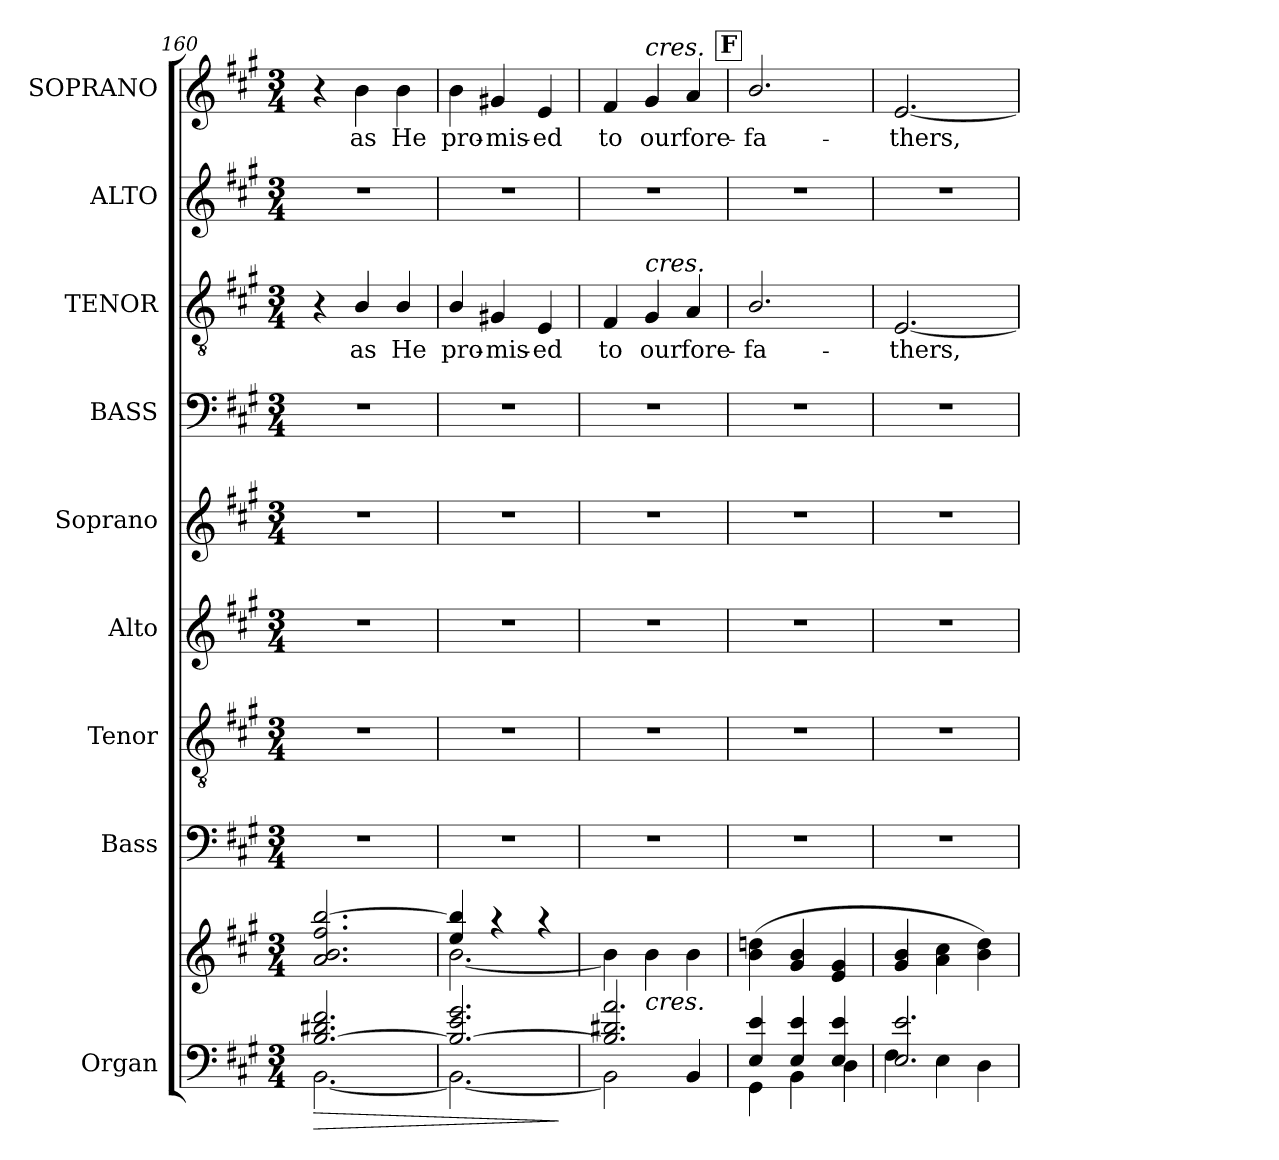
**kern	**kern	**dynam	**kern	**kern	**kern	**kern	**kern	**kern	**text	**kern	**kern	**text
*part9	*part9	*part9	*part8	*part7	*part6	*part5	*part4	*part3	*part3	*part2	*part1	*part1
*staff10	*staff9	*staff9/10	*staff8	*staff7	*staff6	*staff5	*staff4	*staff3	*staff3	*staff2	*staff1	*staff1
*I"Organ	*	*	*I"Bass	*I"Tenor	*I"Alto	*I"Soprano	*I"BASS	*I"TENOR	*	*I"ALTO	*I"SOPRANO	*
*I'Org.	*	*	*I'B.	*I'T.	*I'A.	*I'S.	*I'B.	*I'T.	*	*I'A.	*I'S.	*
*clefF4	*clefG2	*	*clefF4	*clefGv2	*clefG2	*clefG2	*clefF4	*clefGv2	*	*clefG2	*clefG2	*
*	*	*	*	*ITrd7c12	*	*	*	*ITrd7c12	*	*	*	*
*k[f#c#g#]	*k[f#c#g#]	*	*k[f#c#g#]	*k[f#c#g#]	*k[f#c#g#]	*k[f#c#g#]	*k[f#c#g#]	*k[f#c#g#]	*	*k[f#c#g#]	*k[f#c#g#]	*
*A:	*A:	*	*A:	*A:	*A:	*A:	*A:	*A:	*	*A:	*A:	*
*M3/4	*M3/4	*	*M3/4	*M3/4	*M3/4	*M3/4	*M3/4	*M3/4	*	*M3/4	*M3/4	*
=160	=160	=160	=160	=160	=160	=160	=160	=160	=160	=160	=160	=160
!	!	!LO:HP:b=2	!LO:N:vis=1	!LO:N:vis=1	!LO:N:vis=1	!LO:N:vis=1	!LO:N:vis=1	!	!	!LO:N:vis=1	!	!
*^	*	*	*	*	*	*	*	*	*	*	*	*
[2.Bi/ 2.d#Xi 2.f#i	[2.BBi\	2.ai/ 2.bi 2.ff#i [2.bbi	>	2.r	2.r	2.r	2.r	2.r	4r	.	2.r	4r	.
!	!	!	!	!	!	!	!	!	!	!LO:LY:b:color=#000000	!	!	!
!	!	!	!	!	!	!	!	!	!	!	!	!	!LO:LY:b:color=#000000
.	.	.	.	.	.	.	.	.	4BBi/	as	.	4bi\	as
!	!	!	!	!	!	!	!	!	!	!LO:LY:b:color=#000000	!	!	!
!	!	!	!	!	!	!	!	!	!	!	!	!	!LO:LY:b:color=#000000
.	.	.	.	.	.	.	.	.	4BBi/	He	.	4bi\	He
=161	=161	=161	=161	=161	=161	=161	=161	=161	=161	=161	=161	=161	=161
*	*	*^	*	*	*	*	*	*	*	*	*	*	*
!	!	!	!	!	!LO:N:vis=1	!LO:N:vis=1	!LO:N:vis=1	!LO:N:vis=1	!LO:N:vis=1	!	!	!	!	!
!	!	!	!	!	!	!	!	!	!	!	!LO:LY:b:color=#000000	!LO:N:vis=1	!	!
!	!	!	!	!	!	!	!	!	!	!	!	!	!	!LO:LY:b:color=#000000
2.Bi/_ 2.ei 2.g#i	2.BBi\_	4eei/ 4bbi]	[2.bi\	.	2.r	2.r	2.r	2.r	2.r	4BBi/	pro-	2.r	4bi\	pro-
!	!	!	!	!	!	!	!	!	!	!	!LO:LY:b:color=#000000	!	!	!
!	!	!	!	!	!	!	!	!	!	!	!	!	!	!LO:LY:b:color=#000000
.	.	4r	.	.	.	.	.	.	.	4GG#Xi/	-mis-	.	4g#Xi/	-mis-
!	!	!	!	!	!	!	!	!	!	!	!LO:LY:b:color=#000000	!	!	!
!	!	!	!	!	!	!	!	!	!	!	!	!	!	!LO:LY:b:color=#000000
.	.	4r	.	.	.	.	.	.	.	4EEi/	-ed	.	4ei/	-ed
*v	*v	*	*	*	*	*	*	*	*	*	*	*	*	*
*	*v	*v	*	*	*	*	*	*	*	*	*	*	*
.	.	]	.	.	.	.	.	.	.	.	.	.
=162	=162	=162	=162	=162	=162	=162	=162	=162	=162	=162	=162	=162
*^	*	*	*	*	*	*	*	*	*	*	*	*
!	!	!	!	!LO:N:vis=1	!LO:N:vis=1	!LO:N:vis=1	!LO:N:vis=1	!LO:N:vis=1	!	!	!	!	!
!	!	!	!	!	!	!	!	!	!	!LO:LY:b:color=#000000	!LO:N:vis=1	!	!
!	!	!	!	!	!	!	!	!	!	!	!	!	!LO:LY:b:color=#000000
2.Bi/] 2.d#Xi 2.ai	2BBi\]	4bi\]	.	2.r	2.r	2.r	2.r	2.r	4FF#i/	to	2.r	4f#i/	to
!	!	!	!	!	!	!	!	!	!	!LO:LY:b:color=#000000	!	!	!
!	!	!	!	!	!	!	!	!	!	!	!	!LO:TX:a:i:t=cres.	!
!	!	!	!	!	!	!	!	!	!LO:TX:a:i:t=cres.	!	!	!	!
!	!	!LO:TX:b:i:t=cres.	!	!	!	!	!	!	!	!	!	!	!
!	!	!	!	!	!	!	!	!	!	!	!	!	!LO:LY:b:color=#000000
.	.	4bi\	.	.	.	.	.	.	4GG#i/	our	.	4g#i/	our
!	!	!	!	!	!	!	!	!	!	!LO:LY:b:color=#000000	!	!	!
!	!	!	!	!	!	!	!	!	!	!	!	!	!LO:LY:b:color=#000000
.	4BBi/	4bi\	.	.	.	.	.	.	4AAi/	fore-	.	4ai/	fore-
!!LO:REH:place=s1:B:color=#000000:enc=box:fs=14.284:t=F
=163	=163	=163	=163	=163	=163	=163	=163	=163	=163	=163	=163	=163	=163
!	!	!	!	!LO:N:vis=1	!LO:N:vis=1	!LO:N:vis=1	!LO:N:vis=1	!LO:N:vis=1	!	!	!	!	!
!	!	!	!	!	!	!	!	!	!	!LO:LY:b:color=#000000	!LO:N:vis=1	!	!
!	!	!	!	!	!	!	!	!	!	!	!	!	!LO:LY:b:color=#000000
4Ei/ 4ei	4GG#i\	(4bi\ 4ddni	.	2.r	2.r	2.r	2.r	2.r	2.BBi/	-fa-	2.r	2.bi/	-fa-
4Ei/ 4ei	4BBi\	4g#i/ 4bi	.	.	.	.	.	.	.	.	.	.	.
4Ei/ 4ei	4Di\	4ei/ 4g#i	.	.	.	.	.	.	.	.	.	.	.
!!LO:LB:g=z
=164	=164	=164	=164	=164	=164	=164	=164	=164	=164	=164	=164	=164	=164
!	!	!	!	!LO:N:vis=1	!LO:N:vis=1	!LO:N:vis=1	!LO:N:vis=1	!LO:N:vis=1	!	!	!	!	!
!	!	!	!	!	!	!	!	!	!	!LO:LY:b:color=#000000	!LO:N:vis=1	!	!
!	!	!	!	!	!	!	!	!	!	!	!	!	!LO:LY:b:color=#000000
2.Ei/ 2.ei	4F#i\	4g#i/ 4bi	.	2.r	2.r	2.r	2.r	2.r	[2.EEi/	-thers,	2.r	[2.ei/	-thers,
.	4Ei\	4ai\ 4cc#i	.	.	.	.	.	.	.	.	.	.	.
.	4Di\	4bi\ 4ddi)	.	.	.	.	.	.	.	.	.	.	.
*v	*v	*	*	*	*	*	*	*	*	*	*	*	*
=	=	=	=	=	=	=	=	=	=	=	=	=
*-	*-	*-	*-	*-	*-	*-	*-	*-	*-	*-	*-	*-
